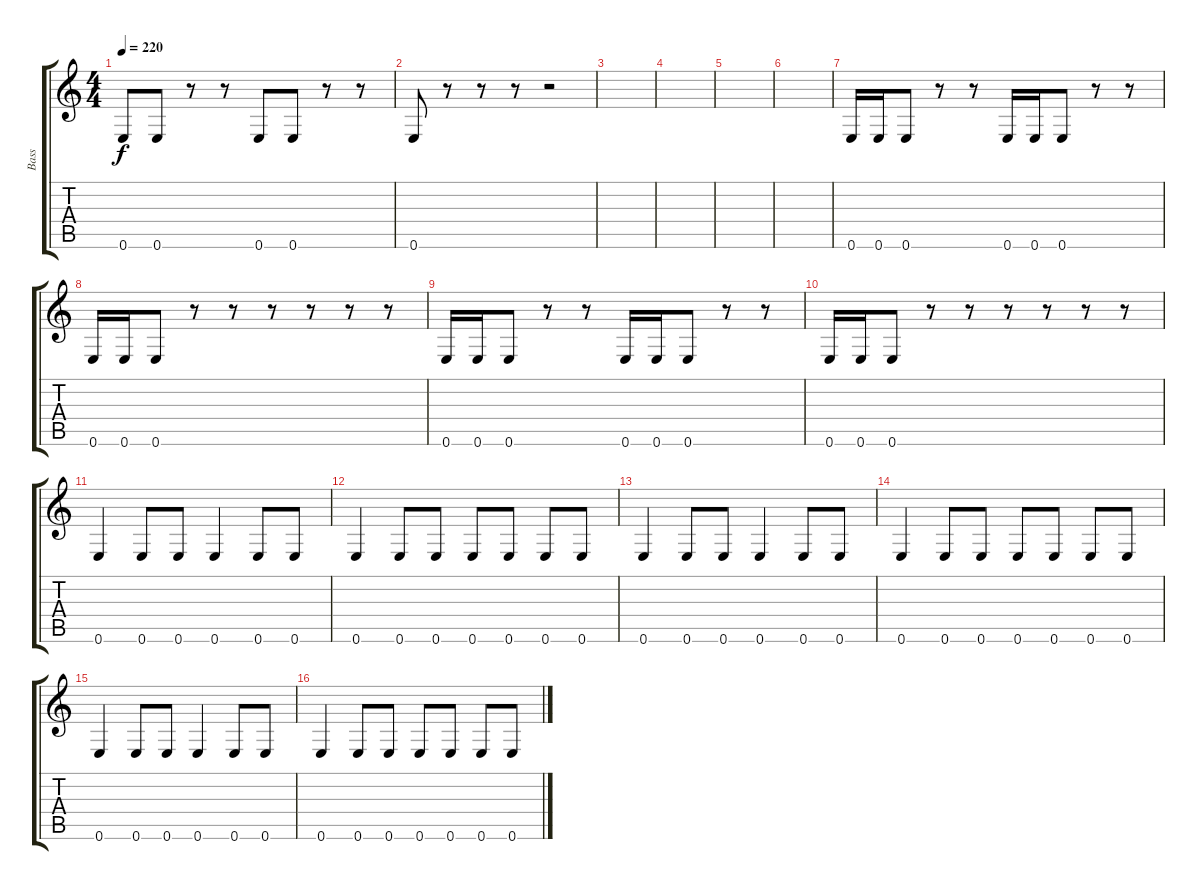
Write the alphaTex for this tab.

\track ("Bass" "Bass") {instrument electricbassfinger}
\staff {score tabs}
\tuning (E4 B3 G3 D3 A2 E2) {hide}
\ts (4 4)
\tempo 220
\clef g2
\ks c
0.6.8{dy f instrument electricbassfinger} 0.6.8 r.8 r.8 0.6.8 0.6.8 r.8 r.8 |
0.6.8 r.8 r.8 r.8 r.2 |
|
|
|
|
0.6.16 0.6.16 0.6.8 r.8 r.8 0.6.16 0.6.16 0.6.8 r.8 r.8 |
0.6.16 0.6.16 0.6.8 r.8 r.8 r.8 r.8 r.8 r.8 |
0.6.16 0.6.16 0.6.8 r.8 r.8 0.6.16 0.6.16 0.6.8 r.8 r.8 |
0.6.16 0.6.16 0.6.8 r.8 r.8 r.8 r.8 r.8 r.8 |
0.6.4 0.6.8 0.6.8 0.6.4 0.6.8 0.6.8 |
0.6.4 0.6.8 0.6.8 0.6.8 0.6.8 0.6.8 0.6.8 |
0.6.4 0.6.8 0.6.8 0.6.4 0.6.8 0.6.8 |
0.6.4 0.6.8 0.6.8 0.6.8 0.6.8 0.6.8 0.6.8 |
0.6.4 0.6.8 0.6.8 0.6.4 0.6.8 0.6.8 |
0.6.4 0.6.8 0.6.8 0.6.8 0.6.8 0.6.8 0.6.8
